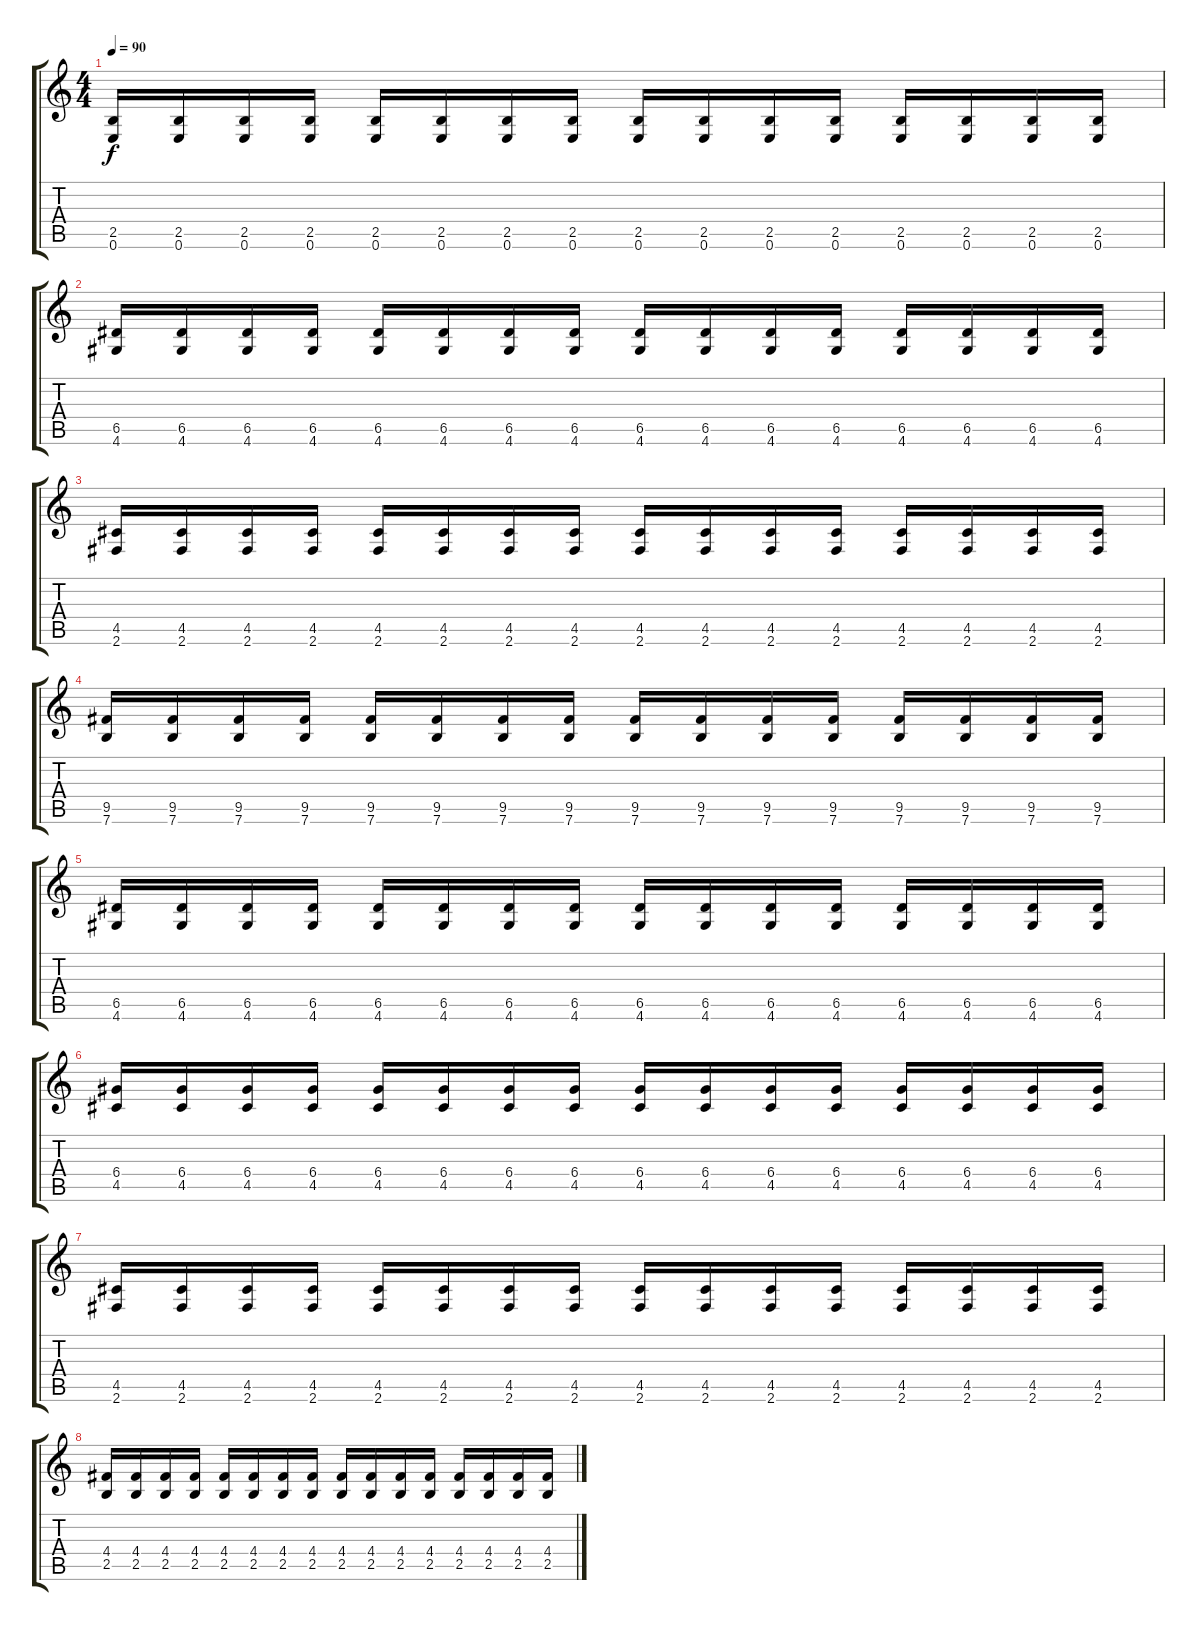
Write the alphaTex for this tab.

\track "" {instrument distortionguitar}
\staff {score tabs}
\tuning (E4 B3 G3 D3 A2 E2) {hide}
\ts (4 4)
\tempo 90
\clef g2
\ks c
(2.5 0.6).16{dy f} (2.5 0.6).16 (2.5 0.6).16 (2.5 0.6).16 (2.5 0.6).16 (2.5 0.6).16 (2.5 0.6).16 (2.5 0.6).16 (2.5 0.6).16 (2.5 0.6).16 (2.5 0.6).16 (2.5 0.6).16 (2.5 0.6).16 (2.5 0.6).16 (2.5 0.6).16 (2.5 0.6).16 |
(6.5 4.6).16 (6.5 4.6).16 (6.5 4.6).16 (6.5 4.6).16 (6.5 4.6).16 (6.5 4.6).16 (6.5 4.6).16 (6.5 4.6).16 (6.5 4.6).16 (6.5 4.6).16 (6.5 4.6).16 (6.5 4.6).16 (6.5 4.6).16 (6.5 4.6).16 (6.5 4.6).16 (6.5 4.6).16 |
(4.5 2.6).16 (4.5 2.6).16 (4.5 2.6).16 (4.5 2.6).16 (4.5 2.6).16 (4.5 2.6).16 (4.5 2.6).16 (4.5 2.6).16 (4.5 2.6).16 (4.5 2.6).16 (4.5 2.6).16 (4.5 2.6).16 (4.5 2.6).16 (4.5 2.6).16 (4.5 2.6).16 (4.5 2.6).16 |
(9.5 7.6).16 (9.5 7.6).16 (9.5 7.6).16 (9.5 7.6).16 (9.5 7.6).16 (9.5 7.6).16 (9.5 7.6).16 (9.5 7.6).16 (9.5 7.6).16 (9.5 7.6).16 (9.5 7.6).16 (9.5 7.6).16 (9.5 7.6).16 (9.5 7.6).16 (9.5 7.6).16 (9.5 7.6).16 |
(6.5 4.6).16 (6.5 4.6).16 (6.5 4.6).16 (6.5 4.6).16 (6.5 4.6).16 (6.5 4.6).16 (6.5 4.6).16 (6.5 4.6).16 (6.5 4.6).16 (6.5 4.6).16 (6.5 4.6).16 (6.5 4.6).16 (6.5 4.6).16 (6.5 4.6).16 (6.5 4.6).16 (6.5 4.6).16 |
(6.4 4.5).16 (6.4 4.5).16 (6.4 4.5).16 (6.4 4.5).16 (6.4 4.5).16 (6.4 4.5).16 (6.4 4.5).16 (6.4 4.5).16 (6.4 4.5).16 (6.4 4.5).16 (6.4 4.5).16 (6.4 4.5).16 (6.4 4.5).16 (6.4 4.5).16 (6.4 4.5).16 (6.4 4.5).16 |
(4.5 2.6).16 (4.5 2.6).16 (4.5 2.6).16 (4.5 2.6).16 (4.5 2.6).16 (4.5 2.6).16 (4.5 2.6).16 (4.5 2.6).16 (4.5 2.6).16 (4.5 2.6).16 (4.5 2.6).16 (4.5 2.6).16 (4.5 2.6).16 (4.5 2.6).16 (4.5 2.6).16 (4.5 2.6).16 |
(4.4 2.5).16 (4.4 2.5).16 (4.4 2.5).16 (4.4 2.5).16 (4.4 2.5).16 (4.4 2.5).16 (4.4 2.5).16 (4.4 2.5).16 (4.4 2.5).16 (4.4 2.5).16 (4.4 2.5).16 (4.4 2.5).16 (4.4 2.5).16 (4.4 2.5).16 (4.4 2.5).16 (4.4 2.5).16
